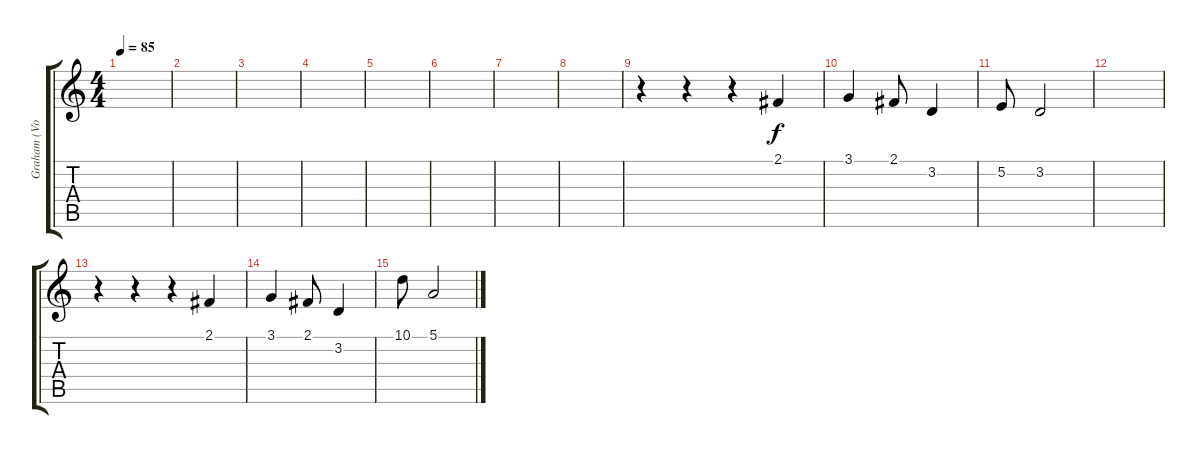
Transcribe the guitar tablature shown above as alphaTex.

\track ("Graham (Vocals)" "Graham (Vo") {instrument synthvoice}
\staff {score tabs}
\tuning (E4 B3 G3 D3 A2 E2) {hide}
\ts (4 4)
\tempo 85
\clef g2
\ks c
|
|
|
|
|
|
|
|
r.4 r.4 r.4 2.1.4 |
3.1.4 2.1.8 3.2.4 |
5.2.8 3.2.2 |
|
r.4 r.4 r.4 2.1.4 |
3.1.4 2.1.8 3.2.4 |
10.1.8 5.1.2
